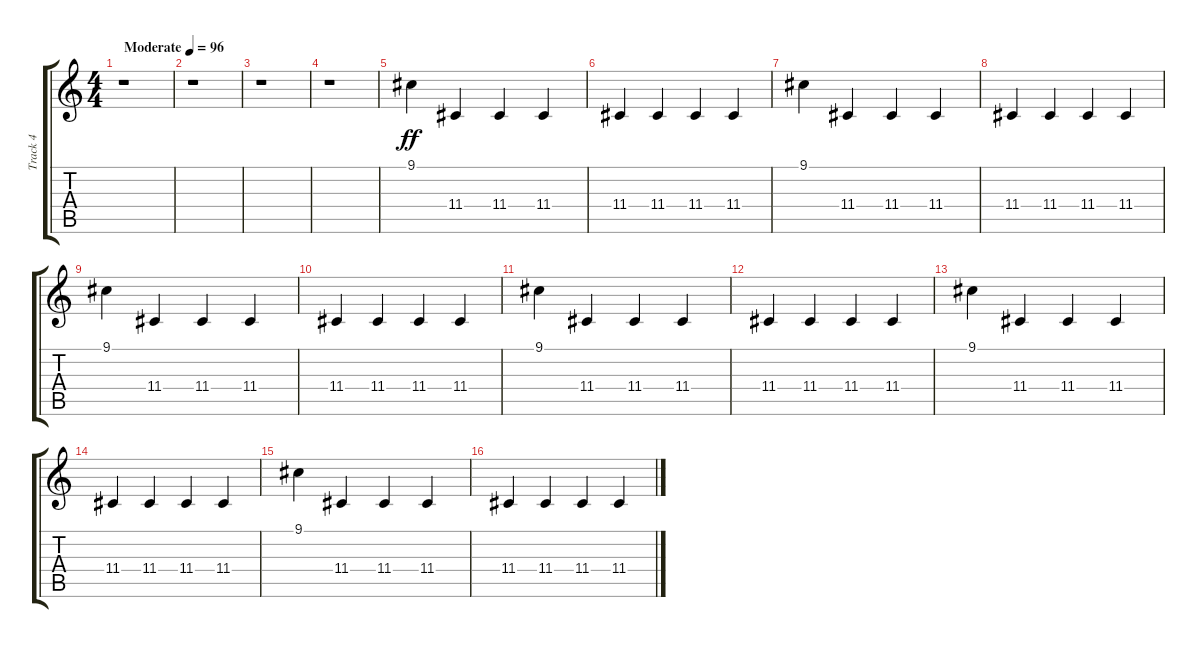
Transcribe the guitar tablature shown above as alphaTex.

\track ("Track 4" "Track 4") {instrument tubularbells}
\staff {score tabs}
\tuning (E4 B3 G3 D3 A2 E2) {hide}
\ts (4 4)
\tempo (96 "Moderate")
\clef g2
\ks c
r.1{dy ff instrument tubularbells} |
r.1 |
r.1 |
r.1 |
9.1.4 11.4.4 11.4.4 11.4.4 |
11.4.4 11.4.4 11.4.4 11.4.4 |
9.1.4 11.4.4 11.4.4 11.4.4 |
11.4.4 11.4.4 11.4.4 11.4.4 |
9.1.4 11.4.4 11.4.4 11.4.4 |
11.4.4 11.4.4 11.4.4 11.4.4 |
9.1.4 11.4.4 11.4.4 11.4.4 |
11.4.4 11.4.4 11.4.4 11.4.4 |
9.1.4 11.4.4 11.4.4 11.4.4 |
11.4.4 11.4.4 11.4.4 11.4.4 |
9.1.4 11.4.4 11.4.4 11.4.4 |
11.4.4 11.4.4 11.4.4 11.4.4
